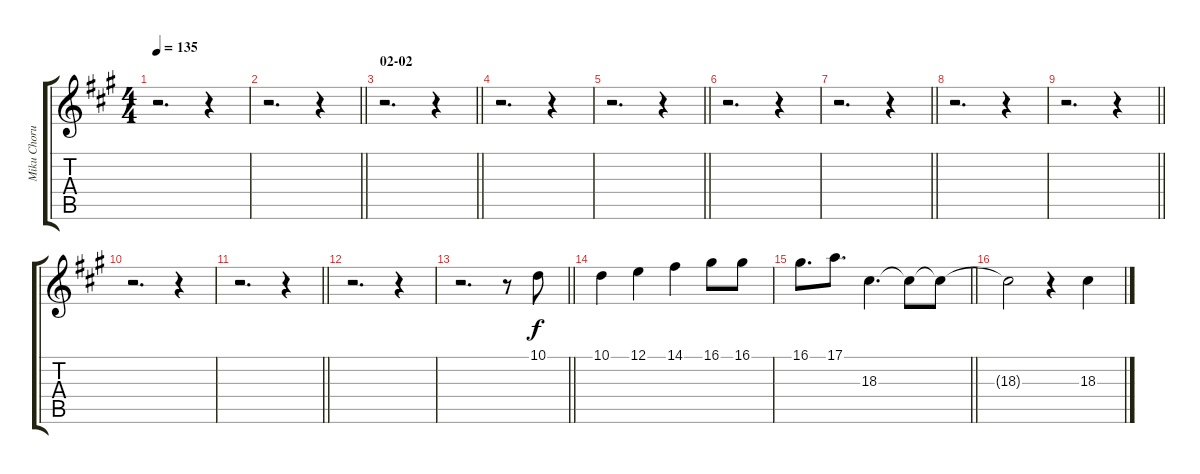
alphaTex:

\track ("Miku Chorus 3" "Miku Choru") {instrument lead1square}
\staff {score tabs}
\tuning (E4 B3 G3 D3 A2 E2) {hide}
\ts (4 4)
\tempo 135
\clef g2
\ks a
r.2{d dy f} r.4 |
\barLineRight lightlight
r.2{d} r.4 |
\section ("" "02-02")
\barLineRight lightlight
r.2{d} r.4 |
r.2{d} r.4 |
\barLineRight lightlight
r.2{d} r.4 |
r.2{d} r.4 |
\barLineRight lightlight
r.2{d} r.4 |
r.2{d} r.4 |
\barLineRight lightlight
r.2{d} r.4 |
r.2{d} r.4 |
\barLineRight lightlight
r.2{d} r.4 |
r.2{d} r.4 |
\barLineRight lightlight
r.2{d} r.8 10.1.8 |
10.1.4 12.1.4 14.1.4 16.1.8 16.1.8 |
\barLineRight lightlight
16.1.8{d} 17.1.8{d} 18.3.4{d} 18.3{t}.8 18.3{t}.8 |
18.3{t}.2 r.4 18.3.4
